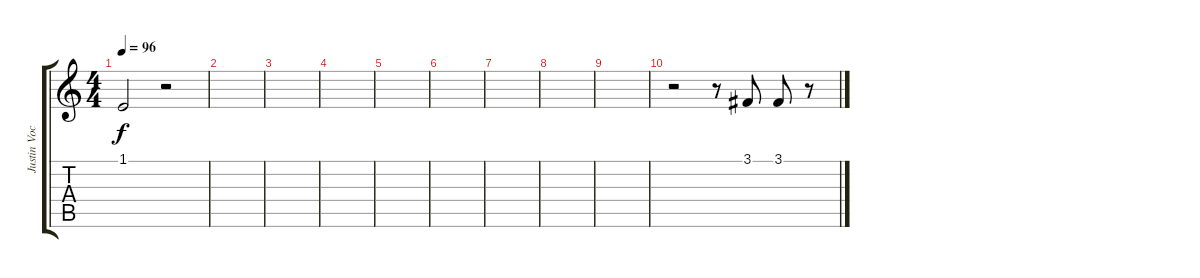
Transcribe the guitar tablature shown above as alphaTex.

\track ("Justin Vocals" "Justin Voc") {instrument oboe}
\staff {score tabs}
\tuning (Eb4 Bb3 Gb3 Db3 Ab2 Eb2) {hide}
\ts (4 4)
\tempo 96
\clef g2
\ks c
1.1.2{dy f} r.2 |
|
|
|
|
|
|
|
|
r.2 r.8 3.1.8 3.1.8 r.8
